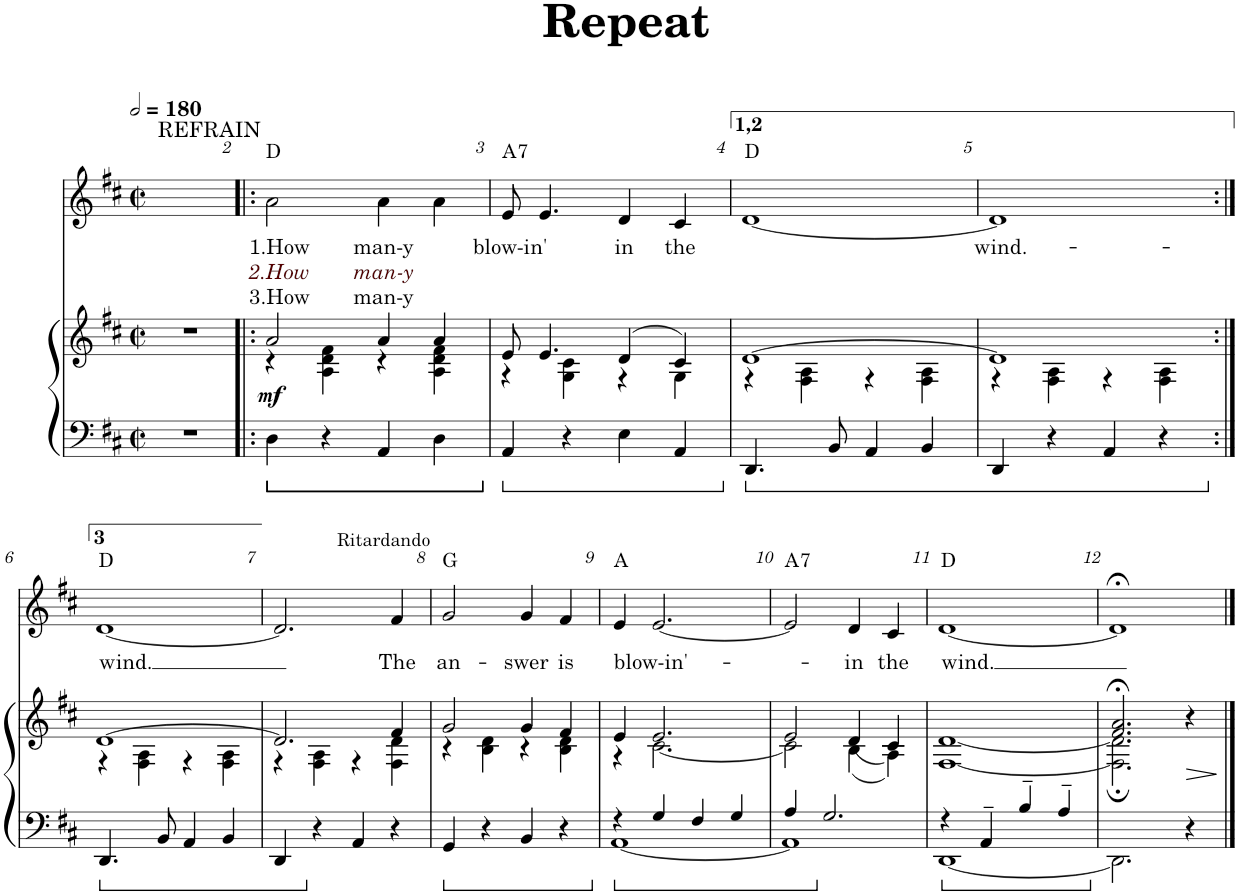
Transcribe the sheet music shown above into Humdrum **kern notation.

**kern	**kern	**dynam	**kern	**text	**text	**text	**harte
*part2	*part2	*part2	*part1	*part1	*part1	*part1	*part1
*staff3	*staff2	*staff2/3	*staff1	*staff1	*staff1	*staff1	*
*I"Grand Piano	*	*	*I"Grand Piano	*	*	*	*
*I'Pno	*	*	*I'Pno	*	*	*	*
*clefF4	*clefG2	*	*clefG2	*	*	*	*
*k[f#c#]	*k[f#c#]	*	*k[f#c#]	*	*	*	*
*M2/2	*M2/2	*	*M2/2	*	*	*	*
*met(c|)	*met(c|)	*	*met(c|)	*	*	*	*
*MM360	*MM360	*	*MM360	*	*	*	*
=1	=1	=1	=1	=1	=1	=1	=1
4r	1r	.	4ryy	.	.	.	.
2.ryy	.	.	2.ryy	.	.	.	.
=2!|:	=2!|:	=2!|:	=2!|:	=2!|:	=2!|:	=2!|:	=2!|:
*	*^	*	*	*	*	*	*
!	!	!	!	!LO:TX:a:t=REFRAIN	!	!	!	!
!	!	!	!LO:DY:a=2	!	!LO:LY:b	!LO:LY:b:color=#550000	!LO:LY:b	!
4D\	2a/	4r	mf	2a\	1.How	2.How	3.How	D:maj
4r	.	4A\ 4d\ 4f#\	.	.	.	.	.	.
!	!	!	!	!	!LO:LY:b	!LO:LY:b:color=#550000	!LO:LY:b	!
4AA/	4a/	4r	.	4a\	man-y	man-y	man-y	.
4D\	4a/	4A\ 4d\ 4f#\	.	4a\	.	.	.	.
=3	=3	=3	=3	=3	=3	=3	=3	=3
!	!	!	!	!	!LO:LY:b	!	!	!LO:H:kt=7
4AA/	8e/	4r	.	8e/	blow-in'	.	.	A:7
.	4.e/	.	.	4.e/	.	.	.	.
4r	.	4G\ 4c#\	.	.	.	.	.	.
!	!	!	!	!	!LO:LY:b	!	!	!
4E\	(4d/	4r	.	4d/	in	.	.	.
!	!	!	!	!	!LO:LY:b	!	!	!
4AA/	4c#/)	4G\	.	4c#/	the	.	.	.
=4	=4	=4	=4	=4	=4	=4	=4	=4
4.DD/	[>1d	4r	.	[<1d	.	.	.	D:maj
.	.	4F#\ 4A\	.	.	.	.	.	.
8BB/	.	.	.	.	.	.	.	.
4AA/	.	4r	.	.	.	.	.	.
4BB/	.	4F#\ 4A\	.	.	.	.	.	.
=5	=5	=5	=5	=5	=5	=5	=5	=5
!	!	!	!	!	!LO:LY:b	!	!	!
4DD/	1d]	4r	.	1d]	wind.-	.	.	.
4r	.	4F#\ 4A\	.	.	.	.	.	.
4AA/	.	4r	.	.	.	.	.	.
4r	.	4F#\ 4A\	.	.	.	.	.	.
!!LO:LB:g=z
=6:|!	=6:|!	=6:|!	=6:|!	=6:|!	=6:|!	=6:|!	=6:|!	=6:|!
!	!	!	!	!	!LO:LY:b	!	!	!
4.DD/	[>1d	4r	.	[<1d	wind.	.	.	D:maj
.	.	4F#\ 4A\	.	.	.	.	.	.
8BB/	.	.	.	.	.	.	.	.
4AA/	.	4r	.	.	.	.	.	.
4BB/	.	4F#\ 4A\	.	.	.	.	.	.
=7	=7	=7	=7	=7	=7	=7	=7	=7
4DD/	2.d/]	4r	.	2.d/]	.	.	.	.
4r	.	4F#\ 4A\	.	.	.	.	.	.
4AA/	.	4r	.	.	.	.	.	.
!	!	!	!	!	!LO:LY:b	!	!	!
4r	4f#/	4F#\ 4d\	.	4f#/	The	.	.	.
=8	=8	=8	=8	=8	=8	=8	=8	=8
!	!	!	!	!LO:TX:a:t=Ritardando	!	!	!	!
!	!	!	!	!	!LO:LY:b	!	!	!
4GG/	2g/	4r	.	2g/	an-	.	.	G:maj
4r	.	4B\ 4d\	.	.	.	.	.	.
!	!	!	!	!	!LO:LY:b	!	!	!
4BB/	4g/	4r	.	4g/	-swer	.	.	.
!	!	!	!	!	!LO:LY:b	!	!	!
4r	4f#/	4B\ 4d\	.	4f#/	is	.	.	.
=9	=9	=9	=9	=9	=9	=9	=9	=9
*^	*	*	*	*	*	*	*	*
!	!	!	!	!	!	!LO:LY:b	!	!	!
4r	[<1AA	4e/	4r	.	4e/	blow-in'-	.	.	A:maj
4G/	.	2.e/	[<2.c#\	.	[<2.e/	.	.	.	.
4F#/	.	.	.	.	.	.	.	.	.
4G/	.	.	.	.	.	.	.	.	.
=10	=10	=10	=10	=10	=10	=10	=10	=10	=10
!	!	!	!	!	!	!	!	!	!LO:H:kt=7
4A/	1AA]	2e/	2c#\]	.	2e/]	.	.	.	A:7
2.G/	.	.	.	.	.	.	.	.	.
!	!	!	!	!	!	!LO:LY:b	!	!	!
.	.	(4d/	(4B\	.	4d/	-in	.	.	.
!	!	!	!	!	!	!LO:LY:b	!	!	!
.	.	4c#/	4A\))	.	4c#/	the	.	.	.
=11	=11	=11	=11	=11	=11	=11	=11	=11	=11
!	!	!	!	!	!	!LO:LY:b	!	!	!
*	*	*v	*v	*	*	*	*	*	*
4r	[<1DD	[<1F# [<1d	.	[<1d	-wind.	.	.	D:maj
4AA~/	.	.	.	.	.	.	.	.
4B~/	.	.	.	.	.	.	.	.
4A~/	.	.	.	.	.	.	.	.
*v	*v	*	*	*	*	*	*	*
=12	=12	=12	=12	=12	=12	=12	=12
*	*^	*	*	*	*	*	*
2.DD\]	2.f#/;< 2.a/;<	2.F#\]; 2.d\];	.	1d;<]	.	.	.	.
4r	4r	4ryy	.	.	.	.	.	.
*	*v	*v	*	*	*	*	*	*
==	==	==	==	==	==	==	==
*-	*-	*-	*-	*-	*-	*-	*-
